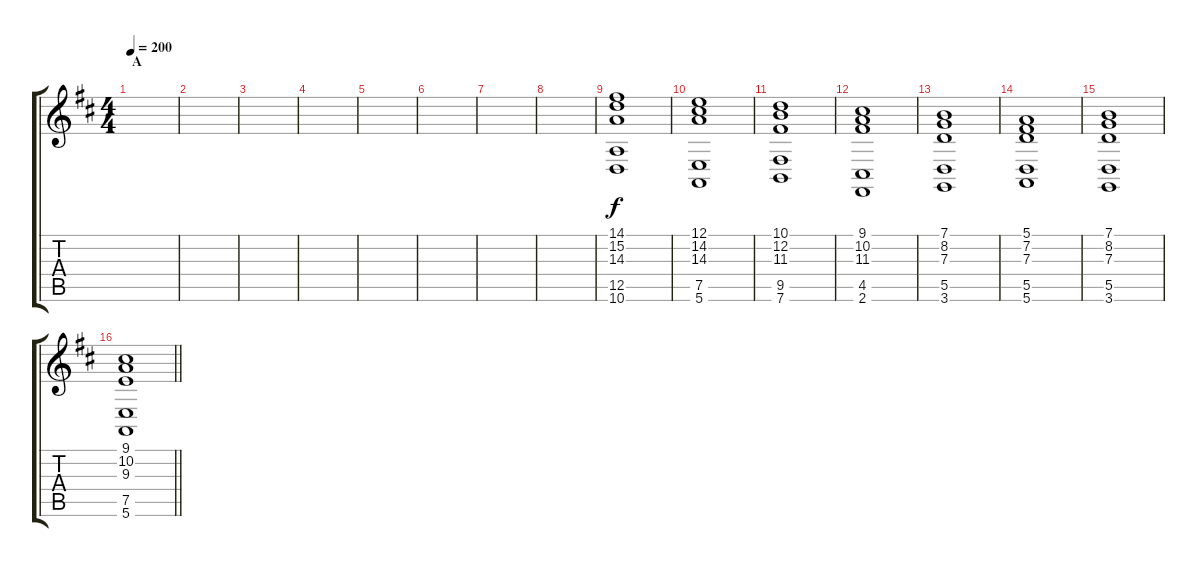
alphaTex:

\track "" {instrument stringensemble1}
\staff {score tabs}
\tuning (E4 B3 G3 D3 A2 E2) {hide}
\ts (4 4)
\section ("" "A")
\tempo 200
\clef g2
\ks d
|
|
|
|
|
|
|
|
(14.1 15.2 14.3 12.5 10.6).1{instrument stringensemble1} |
(12.1 14.2 14.3 7.5 5.6).1 |
(10.1 12.2 11.3 9.5 7.6).1 |
(9.1 10.2 11.3 4.5 2.6).1 |
(7.1 8.2 7.3 5.5 3.6).1 |
(5.1 7.2 7.3 5.5 5.6).1 |
(7.1 8.2 7.3 5.5 3.6).1 |
\barLineRight lightlight
(9.1 10.2 9.3 7.5 5.6).1
